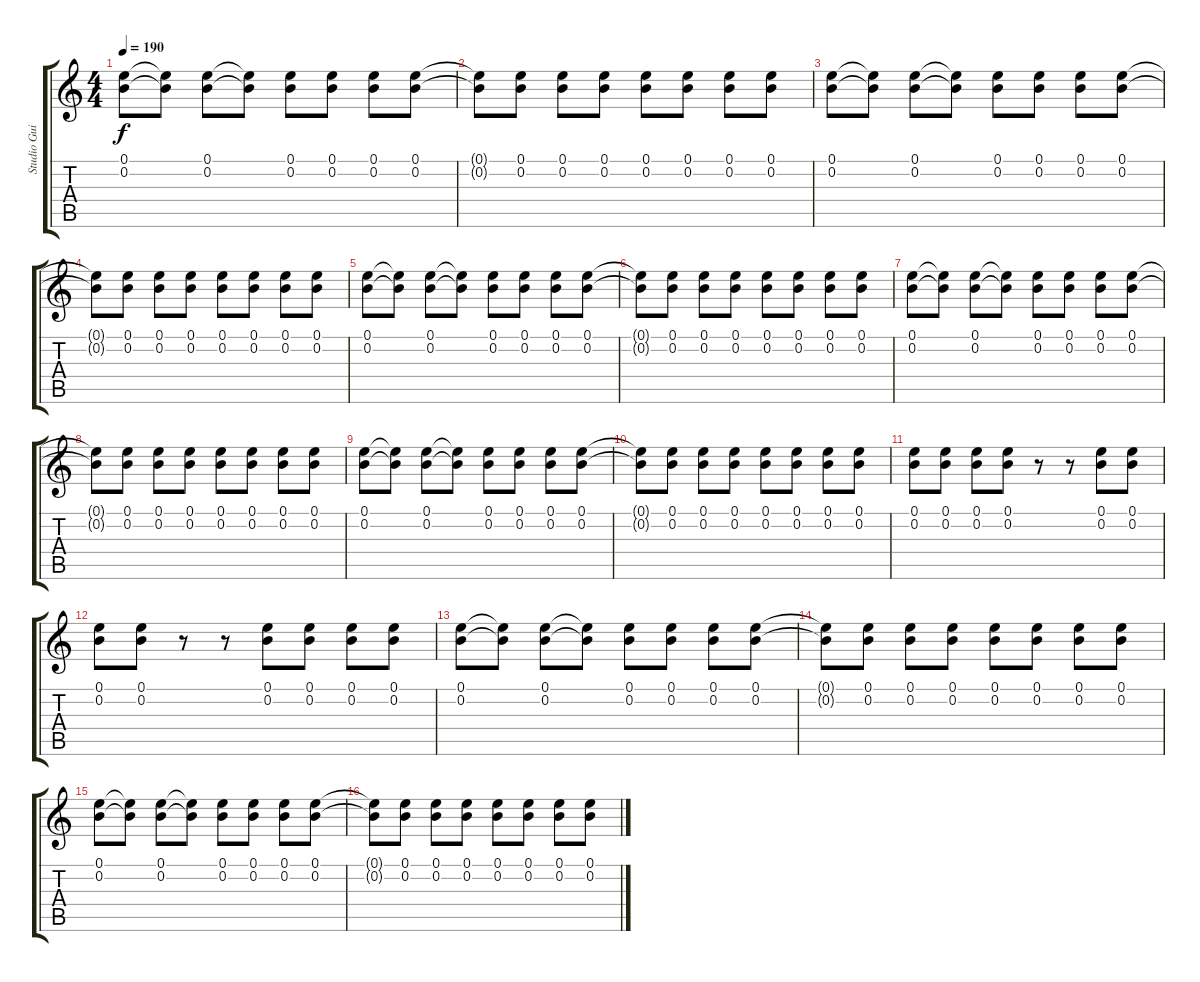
\track ("Studio Guitar" "Studio Gui") {instrument acousticguitarsteel}
\staff {score tabs}
\tuning (E4 B3 G3 D3 A2 E2) {hide}
\ts (4 4)
\tempo 190
\clef g2
\ks c
(0.1 0.2).8{dy f} (0.1{t} 0.2{t}).8 (0.1 0.2).8 (0.1{t} 0.2{t}).8 (0.1 0.2).8 (0.1 0.2).8 (0.1 0.2).8 (0.1 0.2).8 |
(0.1{t} 0.2{t}).8 (0.1 0.2).8 (0.1 0.2).8 (0.1 0.2).8 (0.1 0.2).8 (0.1 0.2).8 (0.1 0.2).8 (0.1 0.2).8 |
(0.1 0.2).8 (0.1{t} 0.2{t}).8 (0.1 0.2).8 (0.1{t} 0.2{t}).8 (0.1 0.2).8 (0.1 0.2).8 (0.1 0.2).8 (0.1 0.2).8 |
(0.1{t} 0.2{t}).8 (0.1 0.2).8 (0.1 0.2).8 (0.1 0.2).8 (0.1 0.2).8 (0.1 0.2).8 (0.1 0.2).8 (0.1 0.2).8 |
(0.1 0.2).8 (0.1{t} 0.2{t}).8 (0.1 0.2).8 (0.1{t} 0.2{t}).8 (0.1 0.2).8 (0.1 0.2).8 (0.1 0.2).8 (0.1 0.2).8 |
(0.1{t} 0.2{t}).8 (0.1 0.2).8 (0.1 0.2).8 (0.1 0.2).8 (0.1 0.2).8 (0.1 0.2).8 (0.1 0.2).8 (0.1 0.2).8 |
(0.1 0.2).8 (0.1{t} 0.2{t}).8 (0.1 0.2).8 (0.1{t} 0.2{t}).8 (0.1 0.2).8 (0.1 0.2).8 (0.1 0.2).8 (0.1 0.2).8 |
(0.1{t} 0.2{t}).8 (0.1 0.2).8 (0.1 0.2).8 (0.1 0.2).8 (0.1 0.2).8 (0.1 0.2).8 (0.1 0.2).8 (0.1 0.2).8 |
(0.1 0.2).8 (0.1{t} 0.2{t}).8 (0.1 0.2).8 (0.1{t} 0.2{t}).8 (0.1 0.2).8 (0.1 0.2).8 (0.1 0.2).8 (0.1 0.2).8 |
(0.1{t} 0.2{t}).8 (0.1 0.2).8 (0.1 0.2).8 (0.1 0.2).8 (0.1 0.2).8 (0.1 0.2).8 (0.1 0.2).8 (0.1 0.2).8 |
(0.1 0.2).8 (0.1 0.2).8 (0.1 0.2).8 (0.1 0.2).8 r.8 r.8 (0.1 0.2).8 (0.1 0.2).8 |
(0.1 0.2).8 (0.1 0.2).8 r.8 r.8 (0.1 0.2).8 (0.1 0.2).8 (0.1 0.2).8 (0.1 0.2).8 |
(0.1 0.2).8 (0.1{t} 0.2{t}).8 (0.1 0.2).8 (0.1{t} 0.2{t}).8 (0.1 0.2).8 (0.1 0.2).8 (0.1 0.2).8 (0.1 0.2).8 |
(0.1{t} 0.2{t}).8 (0.1 0.2).8 (0.1 0.2).8 (0.1 0.2).8 (0.1 0.2).8 (0.1 0.2).8 (0.1 0.2).8 (0.1 0.2).8 |
(0.1 0.2).8 (0.1{t} 0.2{t}).8 (0.1 0.2).8 (0.1{t} 0.2{t}).8 (0.1 0.2).8 (0.1 0.2).8 (0.1 0.2).8 (0.1 0.2).8 |
(0.1{t} 0.2{t}).8 (0.1 0.2).8 (0.1 0.2).8 (0.1 0.2).8 (0.1 0.2).8 (0.1 0.2).8 (0.1 0.2).8 (0.1 0.2).8
